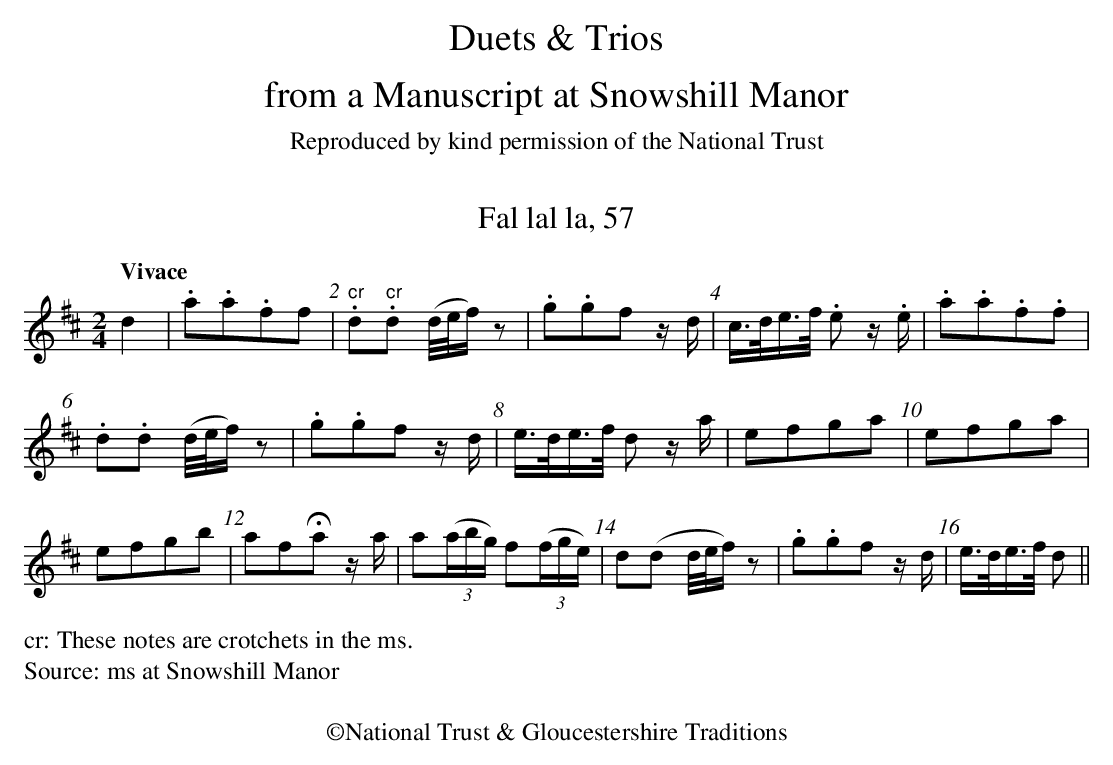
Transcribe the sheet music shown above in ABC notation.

X:1
T:Fal lal la, 57
M:2/4
L:1/16
Q:"Vivace"
K:D
d4|.a2.a2.f2f2 |"^cr".d2"^cr".d2 (d/2e/2f)z2|\
.g2.g2f2 zd| c>de>f .e2 z.e|.a2.a2.f2.f2|
.d2.d2 (d/2e/2f)z2|.g2.g2f2 zd| e>de>f d2 za|\
e2f2g2a2| e2f2g2a2|
e2f2g2b2| a2f2Ha2 za|\
a2((3abg) f2((3fge)| d2(d2 d/2e/2f)z2|\
.g2.g2f2 zd| e>de>f d2||
